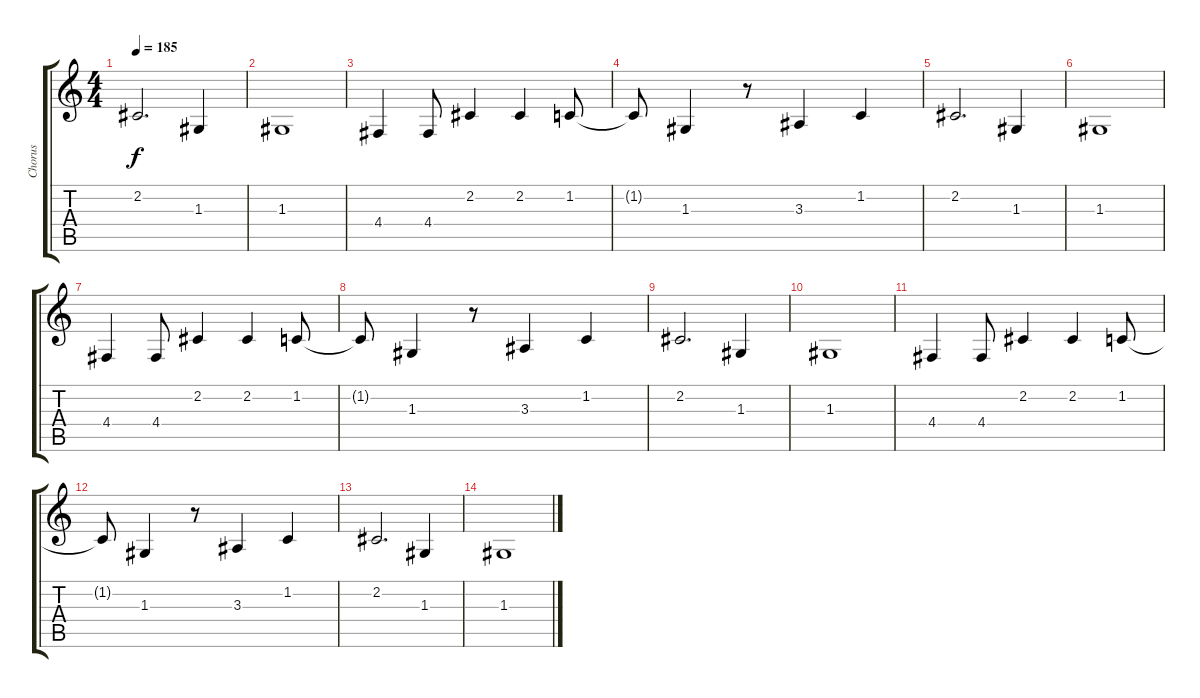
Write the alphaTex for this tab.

\track ("Chorus" "Chorus") {instrument lead2sawtooth}
\staff {score tabs}
\tuning (E4 B3 G3 D3 A2 E2) {hide}
\ts (4 4)
\tempo 185
\clef g2
\ks c
2.2.2{d dy f} 1.3.4 |
1.3.1 |
4.4.4 4.4.8 2.2.4 2.2.4 1.2.8 |
1.2{t}.8 1.3.4 r.8 3.3.4 1.2.4 |
2.2.2{d} 1.3.4 |
1.3.1 |
4.4.4 4.4.8 2.2.4 2.2.4 1.2.8 |
1.2{t}.8 1.3.4 r.8 3.3.4 1.2.4 |
2.2.2{d} 1.3.4 |
1.3.1 |
4.4.4 4.4.8 2.2.4 2.2.4 1.2.8 |
1.2{t}.8 1.3.4 r.8 3.3.4 1.2.4 |
2.2.2{d} 1.3.4 |
1.3.1
